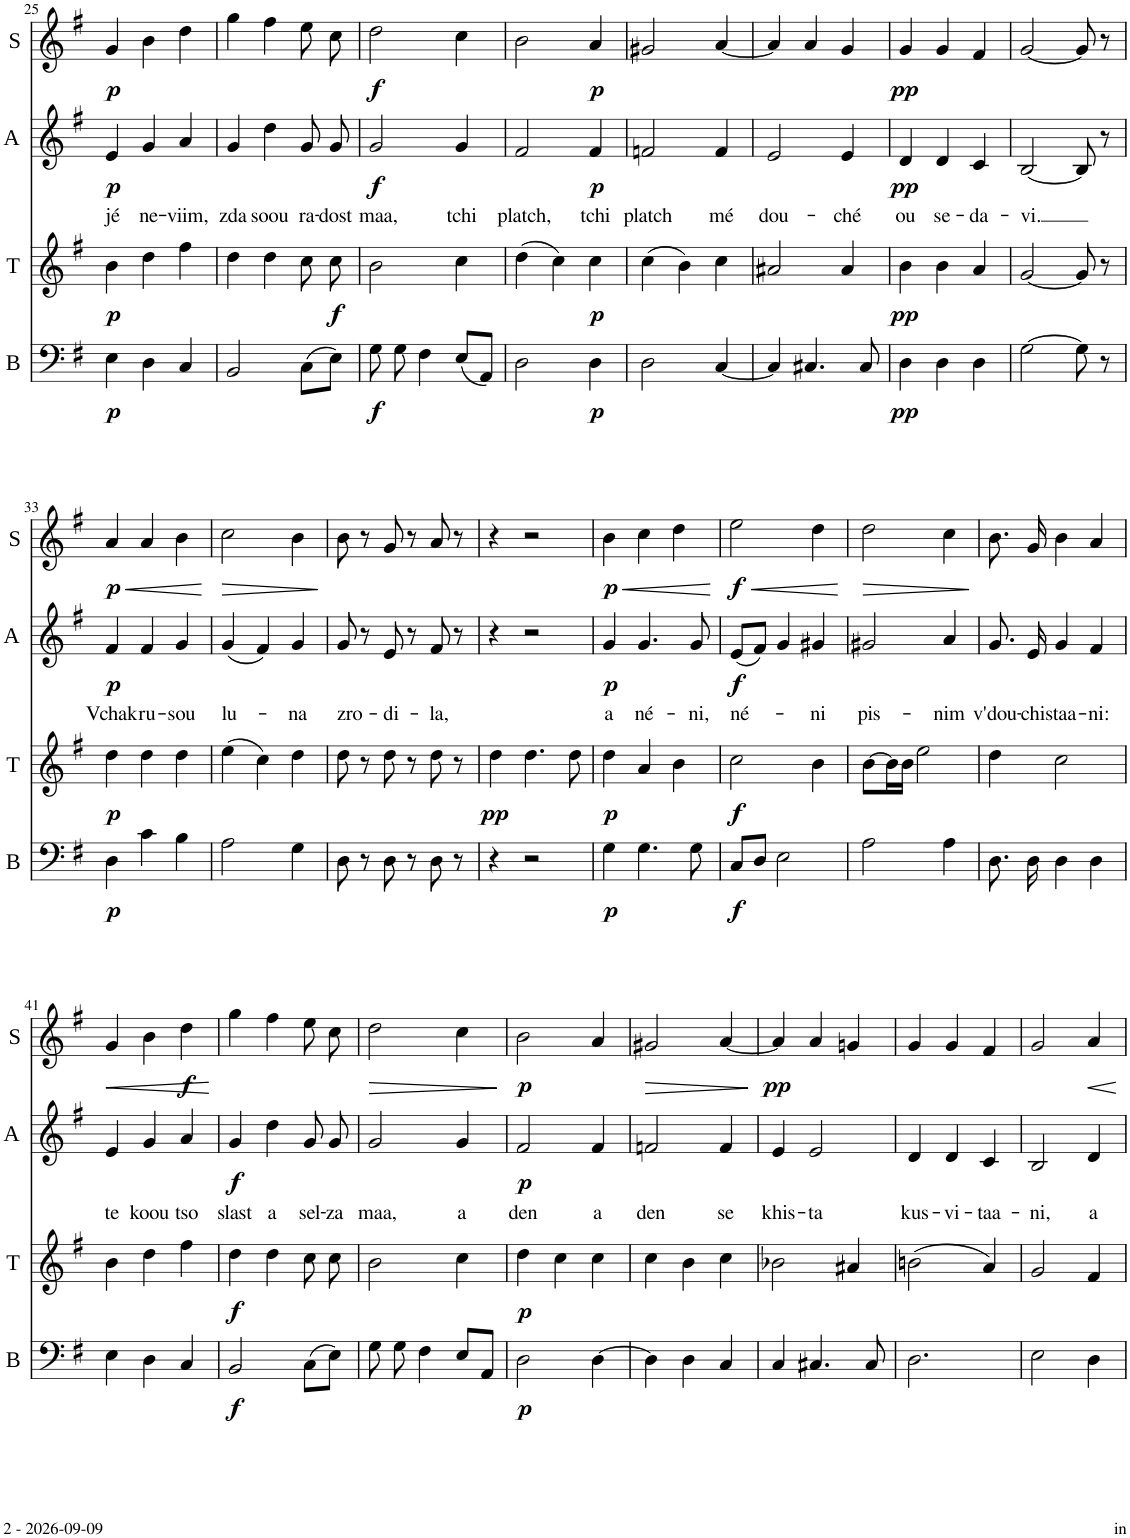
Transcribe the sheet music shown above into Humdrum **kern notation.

**kern	**dynam	**kern	**dynam	**kern	**text	**dynam	**kern	**dynam
*part4	*part4	*part3	*part3	*part2	*part2	*part2	*part1	*part1
*staff4	*staff4	*staff3	*staff3	*staff2	*staff2	*staff2	*staff1	*staff1
*I"Basse	*	*I"Tenor	*	*I"Alto	*	*	*I"Soprano	*
*I'B	*	*I'T	*	*I'A	*	*	*I'S	*
!!LO:PB:g=z
*clefF4	*	*clefG2	*	*clefG2	*	*	*clefG2	*
*k[f#]	*	*k[f#]	*	*k[f#]	*	*	*k[f#]	*
*M3/4	*	*M3/4	*	*M3/4	*	*	*M3/4	*
=25	=25	=25	=25	=25	=25	=25	=25	=25
!	!LO:DY:b	!	!LO:DY:b	!	!LO:LY:b	!LO:DY:b	!	!LO:DY:b
4E\	p	4b\	p	4e/	jé	p	4g/	p
!	!	!	!	!	!LO:LY:b	!	!	!
4D\	.	4dd\	.	4g/	ne-	.	4b\	.
!	!	!	!	!	!LO:LY:b	!	!	!
4C/	.	4ff#\	.	4a/	-viim,	.	4dd\	.
=26	=26	=26	=26	=26	=26	=26	=26	=26
!	!	!	!	!	!LO:LY:b	!	!	!
2BB/	.	4dd\	.	4g/	zda	.	4gg\	.
!	!	!	!	!	!LO:LY:b	!	!	!
.	.	4dd\	.	4dd\	soou	.	4ff#\	.
!	!	!	!	!	!LO:LY:b	!	!	!
(8C\L	.	8cc\	.	8g/	ra-	.	8ee\L	.
!	!	!	!LO:DY:b	!	!LO:LY:b	!	!	!
8E\J)	.	8cc\	f	8g/	-dost	.	8cc\J	.
=27	=27	=27	=27	=27	=27	=27	=27	=27
!	!LO:DY:b	!	!	!	!LO:LY:b	!LO:DY:b	!	!LO:DY:b
8G\	f	2b\	.	2g/	maa,	f	2dd\	f
8G\	.	.	.	.	.	.	.	.
4F#\	.	.	.	.	.	.	.	.
!	!	!	!	!	!LO:LY:b	!	!	!
(8E/L	.	4cc\	.	4g/	tchi	.	4cc\	.
8AA/J)	.	.	.	.	.	.	.	.
=28	=28	=28	=28	=28	=28	=28	=28	=28
!	!	!	!	!	!LO:LY:b	!	!	!
2D\	.	(4dd\	.	2f#/	platch,	.	2b\	.
.	.	4cc\)	.	.	.	.	.	.
!	!LO:DY:b	!	!LO:DY:b	!	!LO:LY:b	!LO:DY:b	!	!LO:DY:b
4D\	p	4cc\	p	4f#/	tchi	p	4a/	p
=29	=29	=29	=29	=29	=29	=29	=29	=29
!	!	!	!	!	!LO:LY:b	!	!	!
2D\	.	(4cc\	.	2fn/	platch	.	2g#X/	.
.	.	4b\)	.	.	.	.	.	.
!	!	!	!	!	!LO:LY:b	!	!	!
[4C/	.	4cc\	.	4f/	mé	.	[4a/	.
=30	=30	=30	=30	=30	=30	=30	=30	=30
!	!	!	!	!	!LO:LY:b	!	!	!
4C/]	.	2a#X/	.	2e/	dou-	.	4a/]	.
4.C#X/	.	.	.	.	.	.	4a/	.
!	!	!	!	!	!LO:LY:b	!	!	!
.	.	4a#/	.	4e/	-ché	.	4g/	.
8C#/	.	.	.	.	.	.	.	.
=31	=31	=31	=31	=31	=31	=31	=31	=31
!	!LO:DY:b	!	!LO:DY:b	!	!LO:LY:b	!LO:DY:b	!	!LO:DY:b
4D\	pp	4b\	pp	4d/	ou	pp	4g/	pp
!	!	!	!	!	!LO:LY:b	!	!	!
4D\	.	4b\	.	4d/	se-	.	4g/	.
!	!	!	!	!	!LO:LY:b	!	!	!
4D\	.	4a/	.	4c/	-da-	.	4f#/	.
=32	=32	=32	=32	=32	=32	=32	=32	=32
!	!	!	!	!	!LO:LY:b	!	!	!
[2G\	.	[2g/	.	[2B/	-vi.	.	[2g/	.
8G\]	.	8g/]	.	8B/]	.	.	8g/]	.
8r	.	8r	.	8r	.	.	8r	.
!!LO:LB:g=z
=33	=33	=33	=33	=33	=33	=33	=33	=33
!	!LO:DY:b	!	!LO:DY:b	!	!LO:LY:b	!LO:DY:b	!	!LO:HP:b
!	!	!	!	!	!	!	!	!LO:DY:n=1:b
4D\	p	4dd\	p	4f#/	Vchak	p	4a/	< p
!	!	!	!	!	!LO:LY:b	!	!	!
4c\	.	4dd\	.	4f#/	ru-	.	4a/	.
!	!	!	!	!	!LO:LY:b	!	!	!
4B\	.	4dd\	.	4g/	-sou	.	4b\	.
.	.	.	.	.	.	.	.	[
=34	=34	=34	=34	=34	=34	=34	=34	=34
!	!	!	!	!	!LO:LY:b	!	!	!LO:HP:b
2A\	.	(4ee\	.	(4g/	lu-	.	2cc\	>
.	.	4cc\)	.	4f#/)	.	.	.	.
!	!	!	!	!	!LO:LY:b	!	!	!
4G\	.	4dd\	.	4g/	-na	.	4b\	.
.	.	.	.	.	.	.	.	]
=35	=35	=35	=35	=35	=35	=35	=35	=35
!	!	!	!	!	!LO:LY:b	!	!	!
8D\	.	8dd\	.	8g/	zro-	.	8b\	.
8r	.	8r	.	8r	.	.	8r	.
!	!	!	!	!	!LO:LY:b	!	!	!
8D\	.	8dd\	.	8e/	-di-	.	8g/	.
8r	.	8r	.	8r	.	.	8r	.
!	!	!	!	!	!LO:LY:b	!	!	!
8D\	.	8dd\	.	8f#/	-la,	.	8a/	.
8r	.	8r	.	8r	.	.	8r	.
=36	=36	=36	=36	=36	=36	=36	=36	=36
!	!	!	!LO:DY:b	!	!	!	!	!
4r	.	4dd\	pp	4r	.	.	4r	.
2r	.	4.dd\	.	2r	.	.	2r	.
.	.	8dd\	.	.	.	.	.	.
=37	=37	=37	=37	=37	=37	=37	=37	=37
!	!LO:DY:b	!	!LO:DY:b	!	!LO:LY:b	!LO:DY:b	!	!LO:HP:b
!	!	!	!	!	!	!	!	!LO:DY:n=1:b
4G\	p	4dd\	p	4g/	a	p	4b\	< p
!	!	!	!	!	!LO:LY:b	!	!	!
4.G\	.	4a/	.	4.g/	né-	.	4cc\	.
.	.	4b\	.	.	.	.	4dd\	.
!	!	!	!	!	!LO:LY:b	!	!	!
8G\	.	.	.	8g/	-ni,	.	.	.
.	.	.	.	.	.	.	.	[
=38	=38	=38	=38	=38	=38	=38	=38	=38
!	!LO:DY:b	!	!LO:DY:b	!	!LO:LY:b	!LO:DY:b	!	!LO:HP:b
!	!	!	!	!	!	!	!	!LO:DY:n=1:b
8C/L	f	2cc\	f	(8e/L	né-	f	2ee\	< f
8D/J	.	.	.	8f#/J)	.	.	.	.
2E\	.	.	.	4g/	.	.	.	.
!	!	!	!	!	!LO:LY:b	!	!	!
.	.	4b\	.	4g#X/	-ni	.	4dd\	.
.	.	.	.	.	.	.	.	[
=39	=39	=39	=39	=39	=39	=39	=39	=39
!	!	!	!	!	!LO:LY:b	!	!	!LO:HP:b
2A\	.	[8b\L	.	2g#X/	pis-	.	2dd\	>
.	.	16b\L]	.	.	.	.	.	.
.	.	16b\JJ	.	.	.	.	.	.
.	.	2ee\	.	.	.	.	.	.
!	!	!	!	!	!LO:LY:b	!	!	!
4A\	.	.	.	4a/	-nim	.	4cc\	.
.	.	.	.	.	.	.	.	]
=40	=40	=40	=40	=40	=40	=40	=40	=40
!	!	!	!	!	!LO:LY:b	!	!	!
8.D\	.	4dd\	.	8.g/	v'dou-	.	8.b/L	.
!	!	!	!	!	!LO:LY:b	!	!	!
16D\	.	.	.	16e/	-chi	.	16g/Jk	.
!	!	!	!	!	!LO:LY:b	!	!	!
4D\	.	2cc\	.	4g/	staa-	.	4b\	.
!	!	!	!	!	!LO:LY:b	!	!	!
4D\	.	.	.	4f#/	-ni:	.	4a/	.
!!LO:LB:g=z
=41	=41	=41	=41	=41	=41	=41	=41	=41
!	!	!	!	!	!LO:LY:b	!	!	!LO:HP:b
4E\	.	4b\	.	4e/	te	.	4g/	<
!	!	!	!	!	!LO:LY:b	!	!	!
4D\	.	4dd\	.	4g/	koou	.	4b\	.
!	!	!	!	!	!LO:LY:b	!	!	!LO:DY:b
4C/	.	4ff#\	.	4a/	tso	.	4dd\	f
.	.	.	.	.	.	.	.	[
=42	=42	=42	=42	=42	=42	=42	=42	=42
!	!LO:DY:b	!	!LO:DY:b	!	!LO:LY:b	!LO:DY:b	!	!
2BB/	f	4dd\	f	4g/	slast	f	4gg\	.
!	!	!	!	!	!LO:LY:b	!	!	!
.	.	4dd\	.	4dd\	a	.	4ff#\	.
!	!	!	!	!	!LO:LY:b	!	!	!
(8C\L	.	8cc\	.	8g/	sel-	.	8ee\L	.
!	!	!	!	!	!LO:LY:b	!	!	!
8E\J)	.	8cc\	.	8g/	-za	.	8cc\J	.
=43	=43	=43	=43	=43	=43	=43	=43	=43
!	!	!	!	!	!LO:LY:b	!	!	!LO:HP:b
8G\	.	2b\	.	2g/	maa,	.	2dd\	>
8G\	.	.	.	.	.	.	.	.
4F#\	.	.	.	.	.	.	.	.
!	!	!	!	!	!LO:LY:b	!	!	!
8E/L	.	4cc\	.	4g/	a	.	4cc\	.
8AA/J	.	.	.	.	.	.	.	.
.	.	.	.	.	.	.	.	]
=44	=44	=44	=44	=44	=44	=44	=44	=44
!	!LO:DY:b	!	!LO:DY:b	!	!LO:LY:b	!LO:DY:b	!	!LO:DY:b
2D\	p	4dd\	p	2f#/	den	p	2b\	p
.	.	4cc\	.	.	.	.	.	.
!	!	!	!	!	!LO:LY:b	!	!	!
[4D\	.	4cc\	.	4f#/	a	.	4a/	.
=45	=45	=45	=45	=45	=45	=45	=45	=45
!	!	!	!	!	!LO:LY:b	!	!	!LO:HP:b
4D\]	.	4cc\	.	2fn/	den	.	2g#X/	>
4D\	.	4b\	.	.	.	.	.	.
!	!	!	!	!	!LO:LY:b	!	!	!
4C/	.	4cc\	.	4f/	se	.	[4a/	.
.	.	.	.	.	.	.	.	]
=46	=46	=46	=46	=46	=46	=46	=46	=46
!	!	!	!	!	!LO:LY:b	!	!	!LO:DY:b
4C/	.	2b-X\	.	4e/	khis-	.	4a/]	pp
!	!	!	!	!	!LO:LY:b	!	!	!
4.C#X/	.	.	.	2e/	-ta	.	4a/	.
.	.	4a#X/	.	.	.	.	4gn/	.
8C#/	.	.	.	.	.	.	.	.
=47	=47	=47	=47	=47	=47	=47	=47	=47
!	!	!	!	!	!LO:LY:b	!	!	!
2.D\	.	(2bn\	.	4d/	kus-	.	4g/	.
!	!	!	!	!	!LO:LY:b	!	!	!
.	.	.	.	4d/	-vi-	.	4g/	.
!	!	!	!	!	!LO:LY:b	!	!	!
.	.	4a/)	.	4c/	-taa-	.	4f#/	.
=48	=48	=48	=48	=48	=48	=48	=48	=48
!	!	!	!	!	!LO:LY:b	!	!	!
2E\	.	2g/	.	2B/	-ni,	.	2g/	.
!	!	!	!	!	!LO:LY:b	!	!	!LO:HP:b
4D\	.	4f#/	.	4d/	a	.	4a/	<
.	.	.	.	.	.	.	.	[
=	=	=	=	=	=	=	=	=
*-	*-	*-	*-	*-	*-	*-	*-	*-
